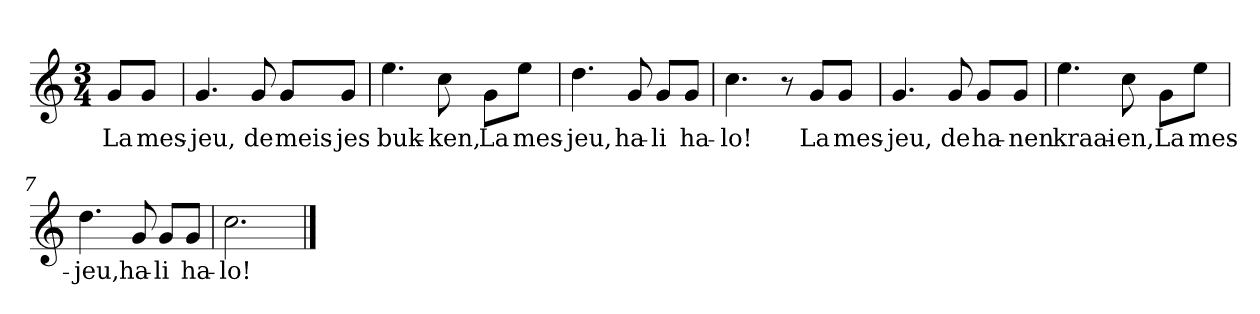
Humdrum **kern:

**kern	**text
*part1	*part1
*staff1	*staff1
*clefG2	*
*k[]	*
*C:	*
*M3/4	*
*MM120	*
=	=
8g/L	La
8g/J	mes-
=1	=1
4.g	-jeu,
8g	de
8g/L	meis-
8g/J	-jes
=2	=2
4.ee	buk-
8cc	-ken,
8g\L	La
8ee\J	mes-
=3	=3
4.dd	-jeu,
8g	ha-
8g/L	-li
8g/J	ha-
=4	=4
4.cc	-lo!
8r	.
8g/L	La
8g/J	mes-
=5	=5
4.g	-jeu,
8g	de
8g/L	ha-
8g/J	-nen
=6	=6
4.ee	kraai-
8cc	-en,
8g\L	La
8ee\J	mes-
=7	=7
4.dd	-jeu,
8g	ha-
8g/L	-li
8g/J	ha-
=8	=8
2.cc	-lo!
==	==
*-	*-
